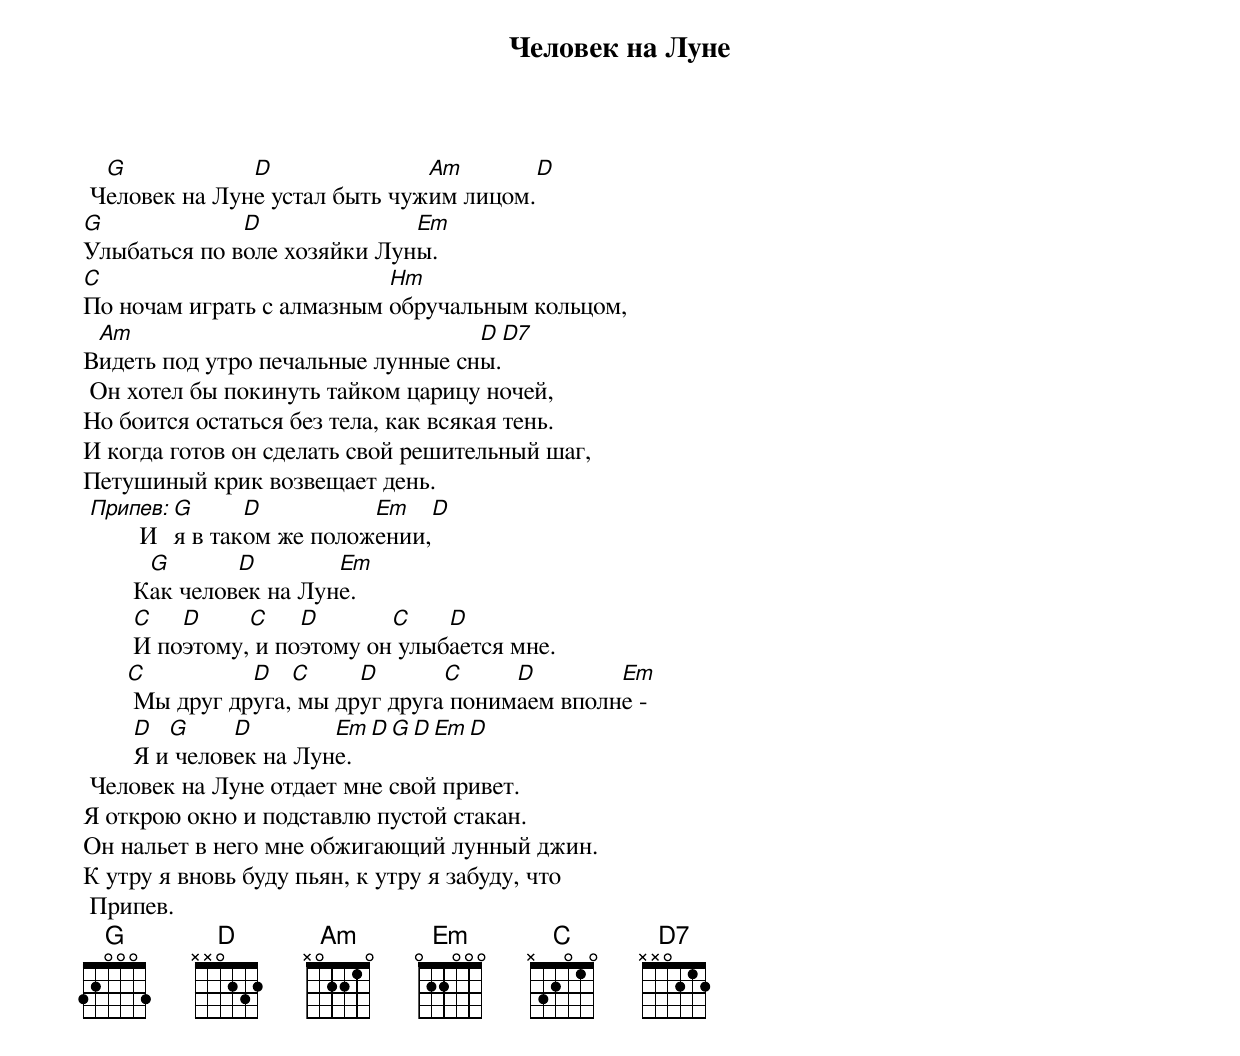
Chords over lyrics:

                Человек на Луне

  G            D               Am        D
 Человек на Луне устал быть чужим лицом.
G             D              Em
Улыбаться по воле хозяйки Луны.
C                          Hm
По ночам играть с алмазным обручальным кольцом,
 Am                                D  D7
Видеть под утро печальные лунные сны.
 Он хотел бы покинуть тайком царицу ночей,
Но боится остаться без тела, как всякая тень.
И когда готов он сделать свой решительный шаг,
Петушиный крик возвещает день.
 Припев:   G      D          Em   D
         И я в таком же положении,
         G       D        Em
        Как человек на Луне.
        C   D     C    D       C    D
        И поэтому, и поэтому он улыбается мне.
       C          D   C     D       C     D        Em
        Мы друг друга, мы друг друга понимаем вполне -
        D  G     D        Em   D  G  D  Em D
        Я и человек на Луне.
 Человек на Луне отдает мне свой привет.
Я открою окно и подставлю пустой стакан.
Он нальет в него мне обжигающий лунный джин.
К утру я вновь буду пьян, к утру я забуду, что
 Припев.
